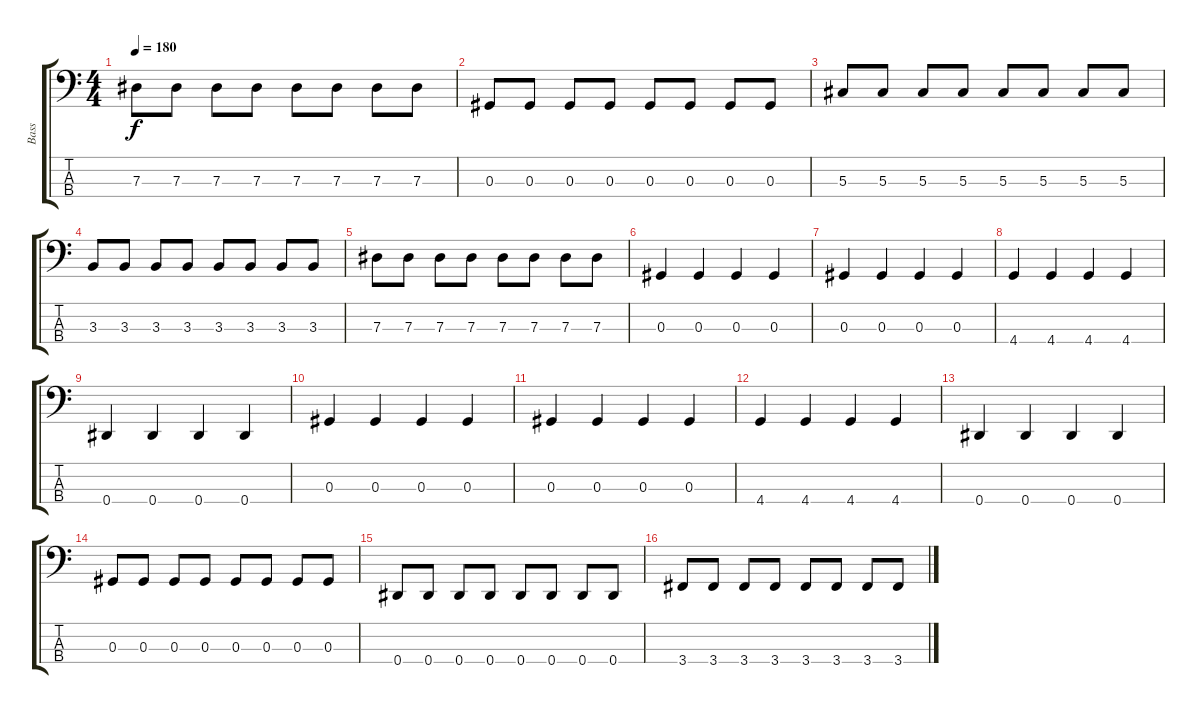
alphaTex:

\track ("Bass" "Bass") {instrument electricbasspick}
\staff {score tabs}
\tuning (Gb2 Db2 Ab1 Eb1) {hide}
\ts (4 4)
\tempo 180
\clef f4
\ks c
7.3.8{dy f} 7.3.8 7.3.8 7.3.8 7.3.8 7.3.8 7.3.8 7.3.8 |
0.3.8 0.3.8 0.3.8 0.3.8 0.3.8 0.3.8 0.3.8 0.3.8 |
5.3.8 5.3.8 5.3.8 5.3.8 5.3.8 5.3.8 5.3.8 5.3.8 |
3.3.8 3.3.8 3.3.8 3.3.8 3.3.8 3.3.8 3.3.8 3.3.8 |
7.3.8 7.3.8 7.3.8 7.3.8 7.3.8 7.3.8 7.3.8 7.3.8 |
0.3.4 0.3.4 0.3.4 0.3.4 |
0.3.4 0.3.4 0.3.4 0.3.4 |
4.4.4 4.4.4 4.4.4 4.4.4 |
0.4.4 0.4.4 0.4.4 0.4.4 |
0.3.4 0.3.4 0.3.4 0.3.4 |
0.3.4 0.3.4 0.3.4 0.3.4 |
4.4.4 4.4.4 4.4.4 4.4.4 |
0.4.4 0.4.4 0.4.4 0.4.4 |
0.3.8 0.3.8 0.3.8 0.3.8 0.3.8 0.3.8 0.3.8 0.3.8 |
0.4.8 0.4.8 0.4.8 0.4.8 0.4.8 0.4.8 0.4.8 0.4.8 |
3.4.8 3.4.8 3.4.8 3.4.8 3.4.8 3.4.8 3.4.8 3.4.8
